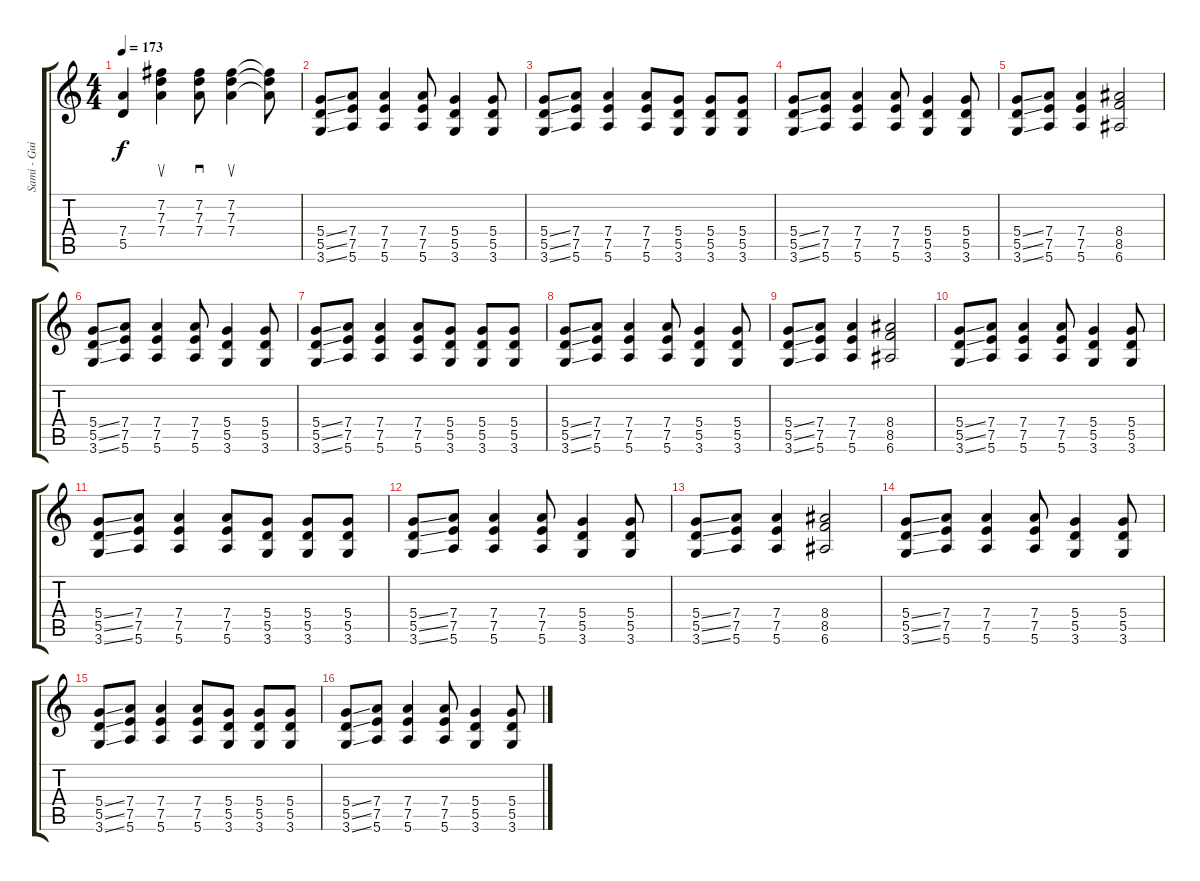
\track ("Sami - Guitar 3" "Sami - Gui") {instrument distortionguitar}
\staff {score tabs}
\tuning (E4 B3 G3 D3 A2 E2) {hide}
\ts (4 4)
\tempo 173
\clef g2
\ks c
(7.4 5.5).4{dy f} (7.2 7.3 7.4).4{su} (7.2 7.3 7.4).8{sd} (7.2 7.3 7.4).4{su} (7.2{t} 7.3{t} 7.4{t}).8 |
(5.4{ss} 5.5{ss} 3.6{ss}).8 (7.4 7.5 5.6).8 (7.4 7.5 5.6).4 (7.4 7.5 5.6).8 (5.4 5.5 3.6).4 (5.4 5.5 3.6).8 |
(5.4{ss} 5.5{ss} 3.6{ss}).8 (7.4 7.5 5.6).8 (7.4 7.5 5.6).4 (7.4 7.5 5.6).8 (5.4 5.5 3.6).8 (5.4 5.5 3.6).8 (5.4 5.5 3.6).8 |
(5.4{ss} 5.5{ss} 3.6{ss}).8 (7.4 7.5 5.6).8 (7.4 7.5 5.6).4 (7.4 7.5 5.6).8 (5.4 5.5 3.6).4 (5.4 5.5 3.6).8 |
(5.4{ss} 5.5{ss} 3.6{ss}).8 (7.4 7.5 5.6).8 (7.4 7.5 5.6).4 (8.4 8.5 6.6).2 |
(5.4{ss} 5.5{ss} 3.6{ss}).8 (7.4 7.5 5.6).8 (7.4 7.5 5.6).4 (7.4 7.5 5.6).8 (5.4 5.5 3.6).4 (5.4 5.5 3.6).8 |
(5.4{ss} 5.5{ss} 3.6{ss}).8 (7.4 7.5 5.6).8 (7.4 7.5 5.6).4 (7.4 7.5 5.6).8 (5.4 5.5 3.6).8 (5.4 5.5 3.6).8 (5.4 5.5 3.6).8 |
(5.4{ss} 5.5{ss} 3.6{ss}).8 (7.4 7.5 5.6).8 (7.4 7.5 5.6).4 (7.4 7.5 5.6).8 (5.4 5.5 3.6).4 (5.4 5.5 3.6).8 |
(5.4{ss} 5.5{ss} 3.6{ss}).8 (7.4 7.5 5.6).8 (7.4 7.5 5.6).4 (8.4 8.5 6.6).2 |
(5.4{ss} 5.5{ss} 3.6{ss}).8 (7.4 7.5 5.6).8 (7.4 7.5 5.6).4 (7.4 7.5 5.6).8 (5.4 5.5 3.6).4 (5.4 5.5 3.6).8 |
(5.4{ss} 5.5{ss} 3.6{ss}).8 (7.4 7.5 5.6).8 (7.4 7.5 5.6).4 (7.4 7.5 5.6).8 (5.4 5.5 3.6).8 (5.4 5.5 3.6).8 (5.4 5.5 3.6).8 |
(5.4{ss} 5.5{ss} 3.6{ss}).8 (7.4 7.5 5.6).8 (7.4 7.5 5.6).4 (7.4 7.5 5.6).8 (5.4 5.5 3.6).4 (5.4 5.5 3.6).8 |
(5.4{ss} 5.5{ss} 3.6{ss}).8 (7.4 7.5 5.6).8 (7.4 7.5 5.6).4 (8.4 8.5 6.6).2 |
(5.4{ss} 5.5{ss} 3.6{ss}).8 (7.4 7.5 5.6).8 (7.4 7.5 5.6).4 (7.4 7.5 5.6).8 (5.4 5.5 3.6).4 (5.4 5.5 3.6).8 |
(5.4{ss} 5.5{ss} 3.6{ss}).8 (7.4 7.5 5.6).8 (7.4 7.5 5.6).4 (7.4 7.5 5.6).8 (5.4 5.5 3.6).8 (5.4 5.5 3.6).8 (5.4 5.5 3.6).8 |
(5.4{ss} 5.5{ss} 3.6{ss}).8 (7.4 7.5 5.6).8 (7.4 7.5 5.6).4 (7.4 7.5 5.6).8 (5.4 5.5 3.6).4 (5.4 5.5 3.6).8
